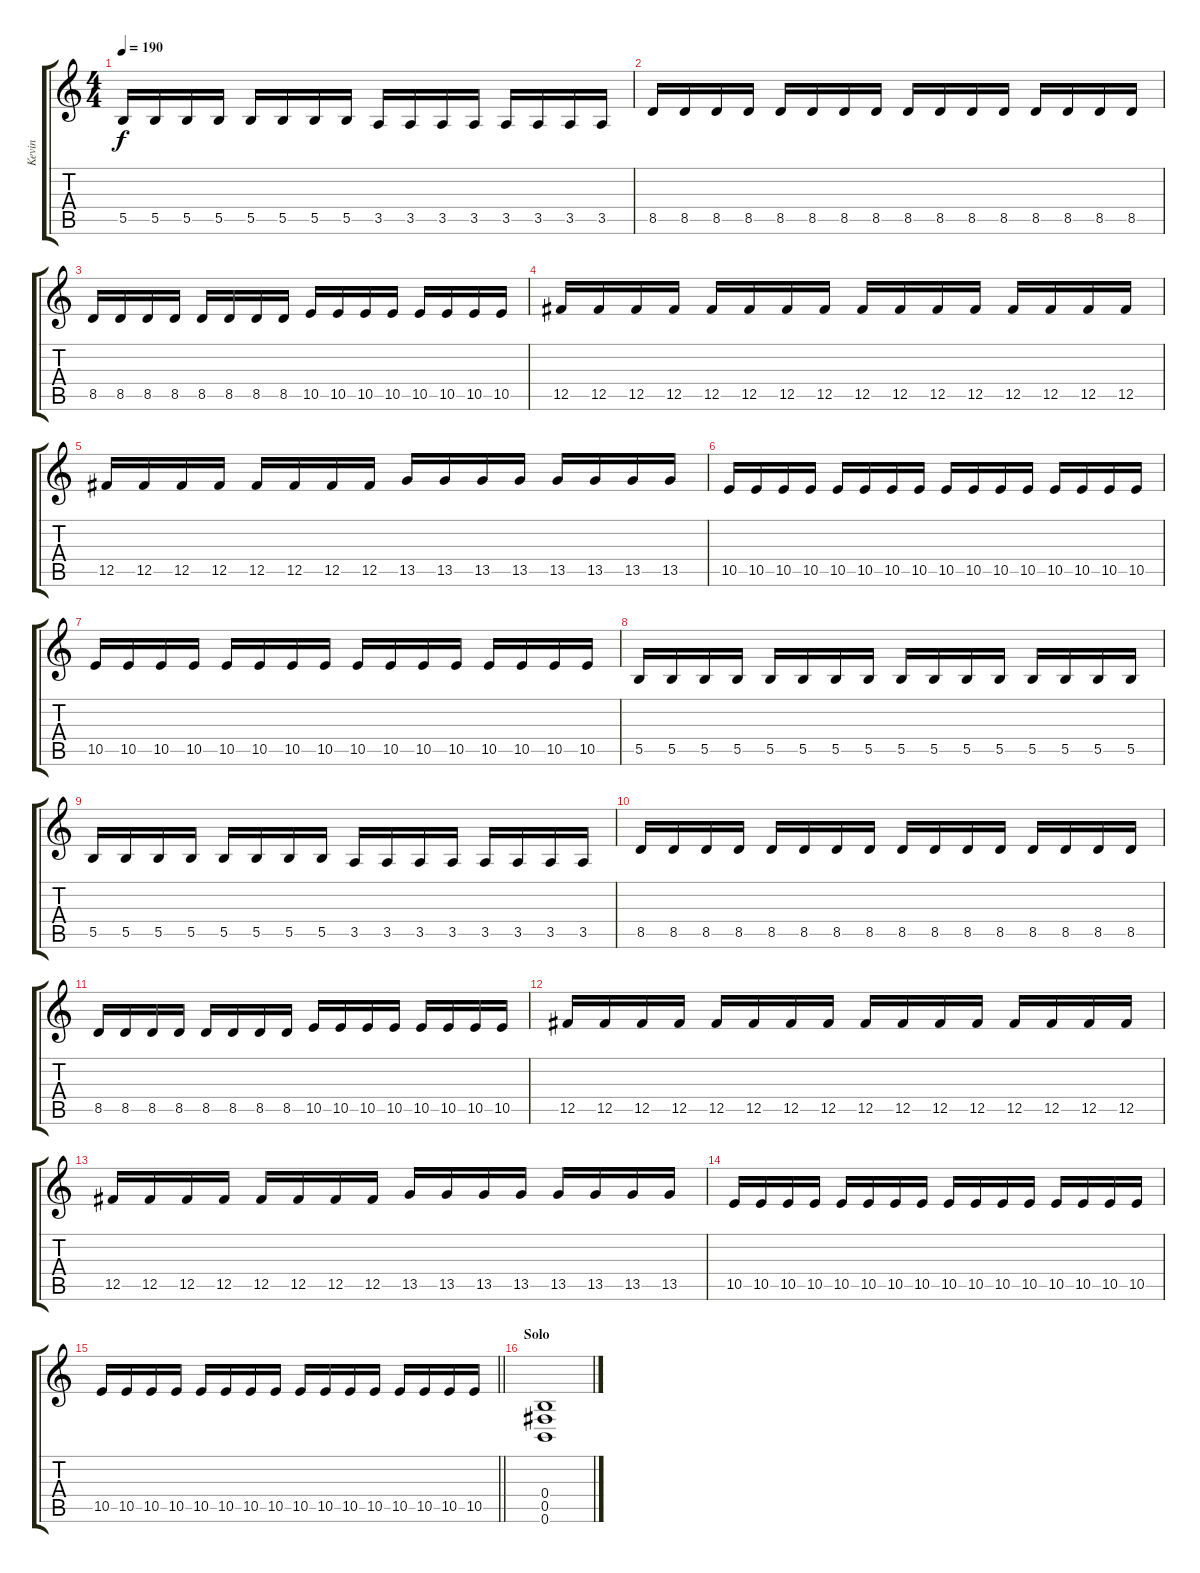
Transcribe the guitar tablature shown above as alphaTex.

\track ("Kevin" "Kevin") {instrument distortionguitar}
\staff {score tabs}
\tuning (Db4 Ab3 E3 B2 Gb2 B1) {hide}
\ts (4 4)
\tempo 190
\clef g2
\ks c
5.5.16{dy f} 5.5.16 5.5.16 5.5.16 5.5.16 5.5.16 5.5.16 5.5.16 3.5.16 3.5.16 3.5.16 3.5.16 3.5.16 3.5.16 3.5.16 3.5.16 |
8.5.16 8.5.16 8.5.16 8.5.16 8.5.16 8.5.16 8.5.16 8.5.16 8.5.16 8.5.16 8.5.16 8.5.16 8.5.16 8.5.16 8.5.16 8.5.16 |
8.5.16 8.5.16 8.5.16 8.5.16 8.5.16 8.5.16 8.5.16 8.5.16 10.5.16 10.5.16 10.5.16 10.5.16 10.5.16 10.5.16 10.5.16 10.5.16 |
12.5.16 12.5.16 12.5.16 12.5.16 12.5.16 12.5.16 12.5.16 12.5.16 12.5.16 12.5.16 12.5.16 12.5.16 12.5.16 12.5.16 12.5.16 12.5.16 |
12.5.16 12.5.16 12.5.16 12.5.16 12.5.16 12.5.16 12.5.16 12.5.16 13.5.16 13.5.16 13.5.16 13.5.16 13.5.16 13.5.16 13.5.16 13.5.16 |
10.5.16 10.5.16 10.5.16 10.5.16 10.5.16 10.5.16 10.5.16 10.5.16 10.5.16 10.5.16 10.5.16 10.5.16 10.5.16 10.5.16 10.5.16 10.5.16 |
10.5.16 10.5.16 10.5.16 10.5.16 10.5.16 10.5.16 10.5.16 10.5.16 10.5.16 10.5.16 10.5.16 10.5.16 10.5.16 10.5.16 10.5.16 10.5.16 |
5.5.16 5.5.16 5.5.16 5.5.16 5.5.16 5.5.16 5.5.16 5.5.16 5.5.16 5.5.16 5.5.16 5.5.16 5.5.16 5.5.16 5.5.16 5.5.16 |
5.5.16 5.5.16 5.5.16 5.5.16 5.5.16 5.5.16 5.5.16 5.5.16 3.5.16 3.5.16 3.5.16 3.5.16 3.5.16 3.5.16 3.5.16 3.5.16 |
8.5.16 8.5.16 8.5.16 8.5.16 8.5.16 8.5.16 8.5.16 8.5.16 8.5.16 8.5.16 8.5.16 8.5.16 8.5.16 8.5.16 8.5.16 8.5.16 |
8.5.16 8.5.16 8.5.16 8.5.16 8.5.16 8.5.16 8.5.16 8.5.16 10.5.16 10.5.16 10.5.16 10.5.16 10.5.16 10.5.16 10.5.16 10.5.16 |
12.5.16 12.5.16 12.5.16 12.5.16 12.5.16 12.5.16 12.5.16 12.5.16 12.5.16 12.5.16 12.5.16 12.5.16 12.5.16 12.5.16 12.5.16 12.5.16 |
12.5.16 12.5.16 12.5.16 12.5.16 12.5.16 12.5.16 12.5.16 12.5.16 13.5.16 13.5.16 13.5.16 13.5.16 13.5.16 13.5.16 13.5.16 13.5.16 |
10.5.16 10.5.16 10.5.16 10.5.16 10.5.16 10.5.16 10.5.16 10.5.16 10.5.16 10.5.16 10.5.16 10.5.16 10.5.16 10.5.16 10.5.16 10.5.16 |
\barLineRight lightlight
10.5.16 10.5.16 10.5.16 10.5.16 10.5.16 10.5.16 10.5.16 10.5.16 10.5.16 10.5.16 10.5.16 10.5.16 10.5.16 10.5.16 10.5.16 10.5.16 |
\section ("" "Solo")
(0.4 0.5 0.6).1
